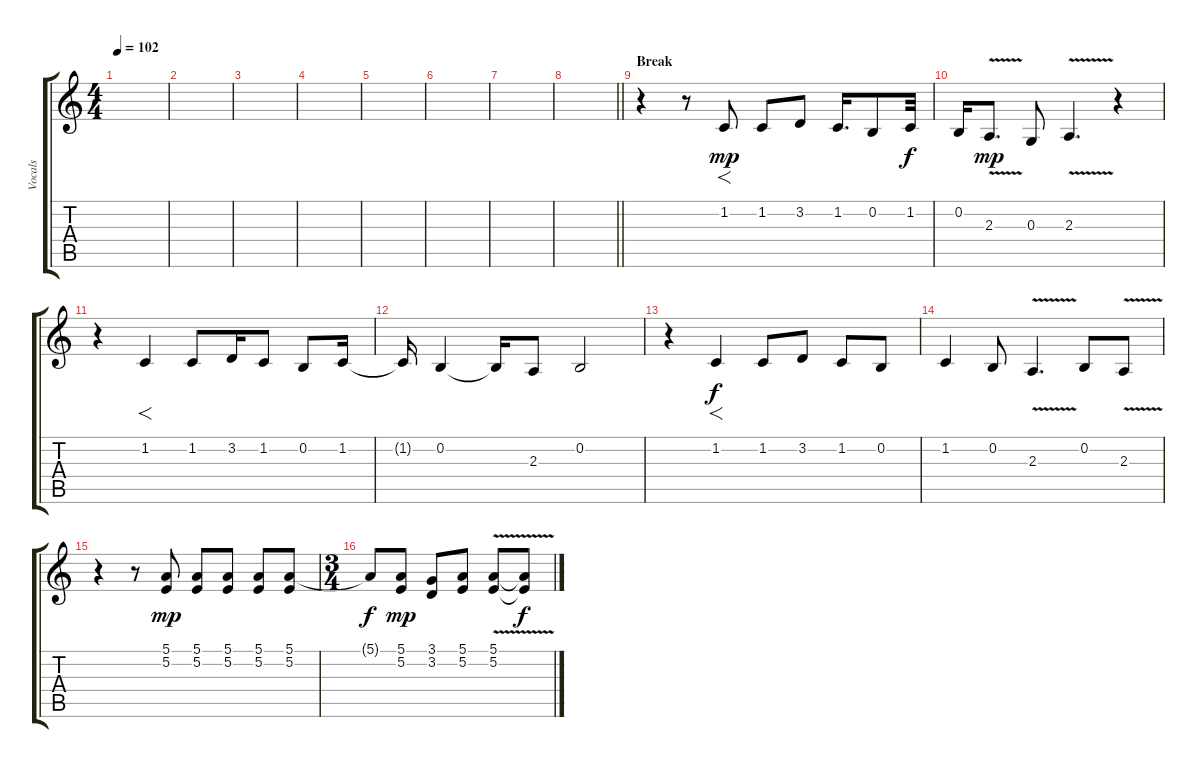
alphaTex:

\track ("Vocals" "Vocals") {instrument tuba}
\staff {score tabs}
\tuning (E4 B3 G3 D3 A2 E2) {hide}
\ts (4 4)
\tempo 102
\clef g2
\ks c
|
|
|
|
|
|
|
\barLineRight lightlight
|
\section ("" "Break")
r.4 r.8 1.2.8{f dy mp} 1.2.8 3.2.8 1.2.16{d} 0.2.8 1.2.32{dy f} |
0.2.16 2.3{v}.8{d dy mp} 0.3.8 2.3{v}.4{d} r.4 |
r.4 1.2.4{f} 1.2.8 3.2.16 1.2.8 0.2.8 1.2.16 |
1.2{t}.16 0.2.4 0.2{t}.16 2.3.8 0.2.2 |
r.4 1.2.4{f dy f} 1.2.8 3.2.8 1.2.8 0.2.8 |
1.2.4 0.2.8 2.3{v}.4{d} 0.2.8 2.3{v}.8 |
r.4 r.8 (5.1 5.2).8{dy mp} (5.1 5.2).8 (5.1 5.2).8 (5.1 5.2).8 (5.1 5.2).8 |
\ts (3 4)
5.1{t}.8{dy f} (5.1 5.2).8{dy mp} (3.1 3.2).8 (5.1 5.2).8 (5.1{v} 5.2).8 (5.1{t} 5.2{t}).8{dy f}
